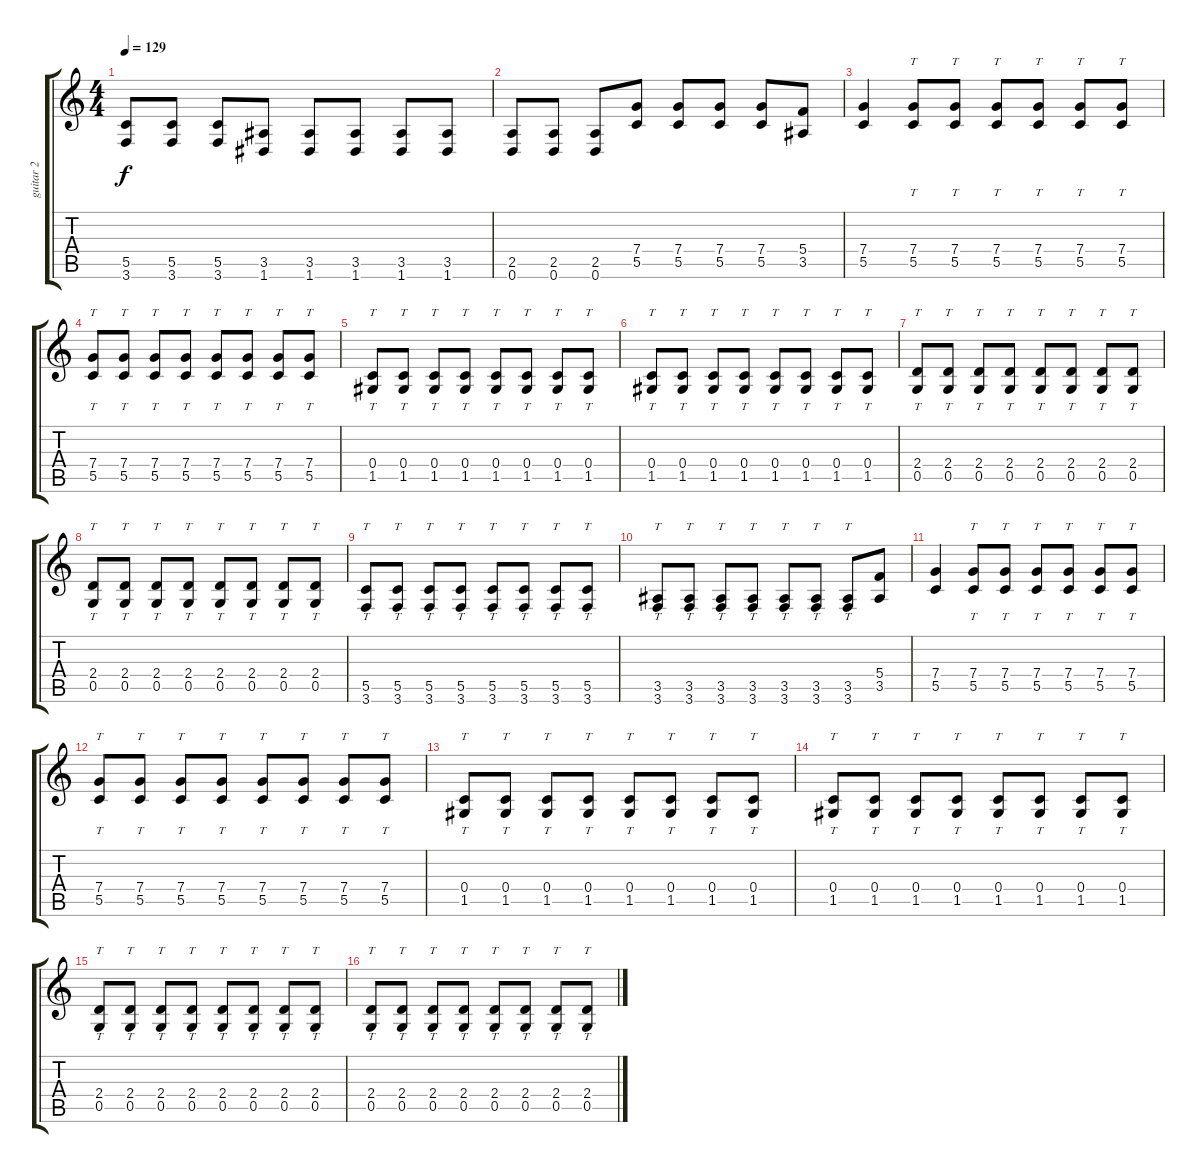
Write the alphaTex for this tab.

\track ("guitar 2" "guitar 2") {instrument overdrivenguitar}
\staff {score tabs}
\tuning (D4 A3 F3 C3 G2 D2) {hide}
\ts (4 4)
\tempo 129
\clef g2
\ks c
(5.5 3.6).8{dy f} (5.5 3.6).8 (5.5 3.6).8 (3.5 1.6).8 (3.5 1.6).8 (3.5 1.6).8 (3.5 1.6).8 (3.5 1.6).8 |
(2.5 0.6).8 (2.5 0.6).8 (2.5 0.6).8 (7.4 5.5).8 (7.4 5.5).8 (7.4 5.5).8 (7.4 5.5).8 (5.4 3.5).8 |
(7.4 5.5).4 (7.4 5.5).8{tt} (7.4 5.5).8{tt} (7.4 5.5).8{tt} (7.4 5.5).8{tt} (7.4 5.5).8{tt} (7.4 5.5).8{tt} |
(7.4 5.5).8{tt} (7.4 5.5).8{tt} (7.4 5.5).8{tt} (7.4 5.5).8{tt} (7.4 5.5).8{tt} (7.4 5.5).8{tt} (7.4 5.5).8{tt} (7.4 5.5).8{tt} |
(0.4 1.5).8{tt} (0.4 1.5).8{tt} (0.4 1.5).8{tt} (0.4 1.5).8{tt} (0.4 1.5).8{tt} (0.4 1.5).8{tt} (0.4 1.5).8{tt} (0.4 1.5).8{tt} |
(0.4 1.5).8{tt} (0.4 1.5).8{tt} (0.4 1.5).8{tt} (0.4 1.5).8{tt} (0.4 1.5).8{tt} (0.4 1.5).8{tt} (0.4 1.5).8{tt} (0.4 1.5).8{tt} |
(2.4 0.5).8{tt} (2.4 0.5).8{tt} (2.4 0.5).8{tt} (2.4 0.5).8{tt} (2.4 0.5).8{tt} (2.4 0.5).8{tt} (2.4 0.5).8{tt} (2.4 0.5).8{tt} |
(2.4 0.5).8{tt} (2.4 0.5).8{tt} (2.4 0.5).8{tt} (2.4 0.5).8{tt} (2.4 0.5).8{tt} (2.4 0.5).8{tt} (2.4 0.5).8{tt} (2.4 0.5).8{tt} |
(5.5 3.6).8{tt} (5.5 3.6).8{tt} (5.5 3.6).8{tt} (5.5 3.6).8{tt} (5.5 3.6).8{tt} (5.5 3.6).8{tt} (5.5 3.6).8{tt} (5.5 3.6).8{tt} |
(3.5 3.6).8{tt} (3.5 3.6).8{tt} (3.5 3.6).8{tt} (3.5 3.6).8{tt} (3.5 3.6).8{tt} (3.5 3.6).8{tt} (3.5 3.6).8{tt} (5.4 3.5).8 |
(7.4 5.5).4 (7.4 5.5).8{tt} (7.4 5.5).8{tt} (7.4 5.5).8{tt} (7.4 5.5).8{tt} (7.4 5.5).8{tt} (7.4 5.5).8{tt} |
(7.4 5.5).8{tt} (7.4 5.5).8{tt} (7.4 5.5).8{tt} (7.4 5.5).8{tt} (7.4 5.5).8{tt} (7.4 5.5).8{tt} (7.4 5.5).8{tt} (7.4 5.5).8{tt} |
(0.4 1.5).8{tt} (0.4 1.5).8{tt} (0.4 1.5).8{tt} (0.4 1.5).8{tt} (0.4 1.5).8{tt} (0.4 1.5).8{tt} (0.4 1.5).8{tt} (0.4 1.5).8{tt} |
(0.4 1.5).8{tt} (0.4 1.5).8{tt} (0.4 1.5).8{tt} (0.4 1.5).8{tt} (0.4 1.5).8{tt} (0.4 1.5).8{tt} (0.4 1.5).8{tt} (0.4 1.5).8{tt} |
(2.4 0.5).8{tt} (2.4 0.5).8{tt} (2.4 0.5).8{tt} (2.4 0.5).8{tt} (2.4 0.5).8{tt} (2.4 0.5).8{tt} (2.4 0.5).8{tt} (2.4 0.5).8{tt} |
(2.4 0.5).8{tt} (2.4 0.5).8{tt} (2.4 0.5).8{tt} (2.4 0.5).8{tt} (2.4 0.5).8{tt} (2.4 0.5).8{tt} (2.4 0.5).8{tt} (2.4 0.5).8{tt}
